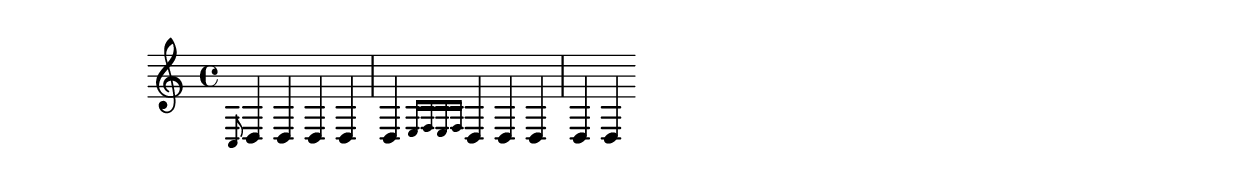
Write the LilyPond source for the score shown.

\version "2.10.0"
\header{ texidoc = "Tests MIDI output with grace notes. " }

\score { 
  \context Voice \relative c {
    \new Voice = VoiceOne
	\grace {
  \override Stem  #'stroke-style = #"grace"
   c8 
  \revert Stem #'stroke-style }
 d4 d d d d
	\grace {
  \override Stem  #'stroke-style = #"grace"
   e16 f e f 
  \revert Stem #'stroke-style }
 d4 d d d d 
	
  }
  \layout { }  
  \midi { }
}

